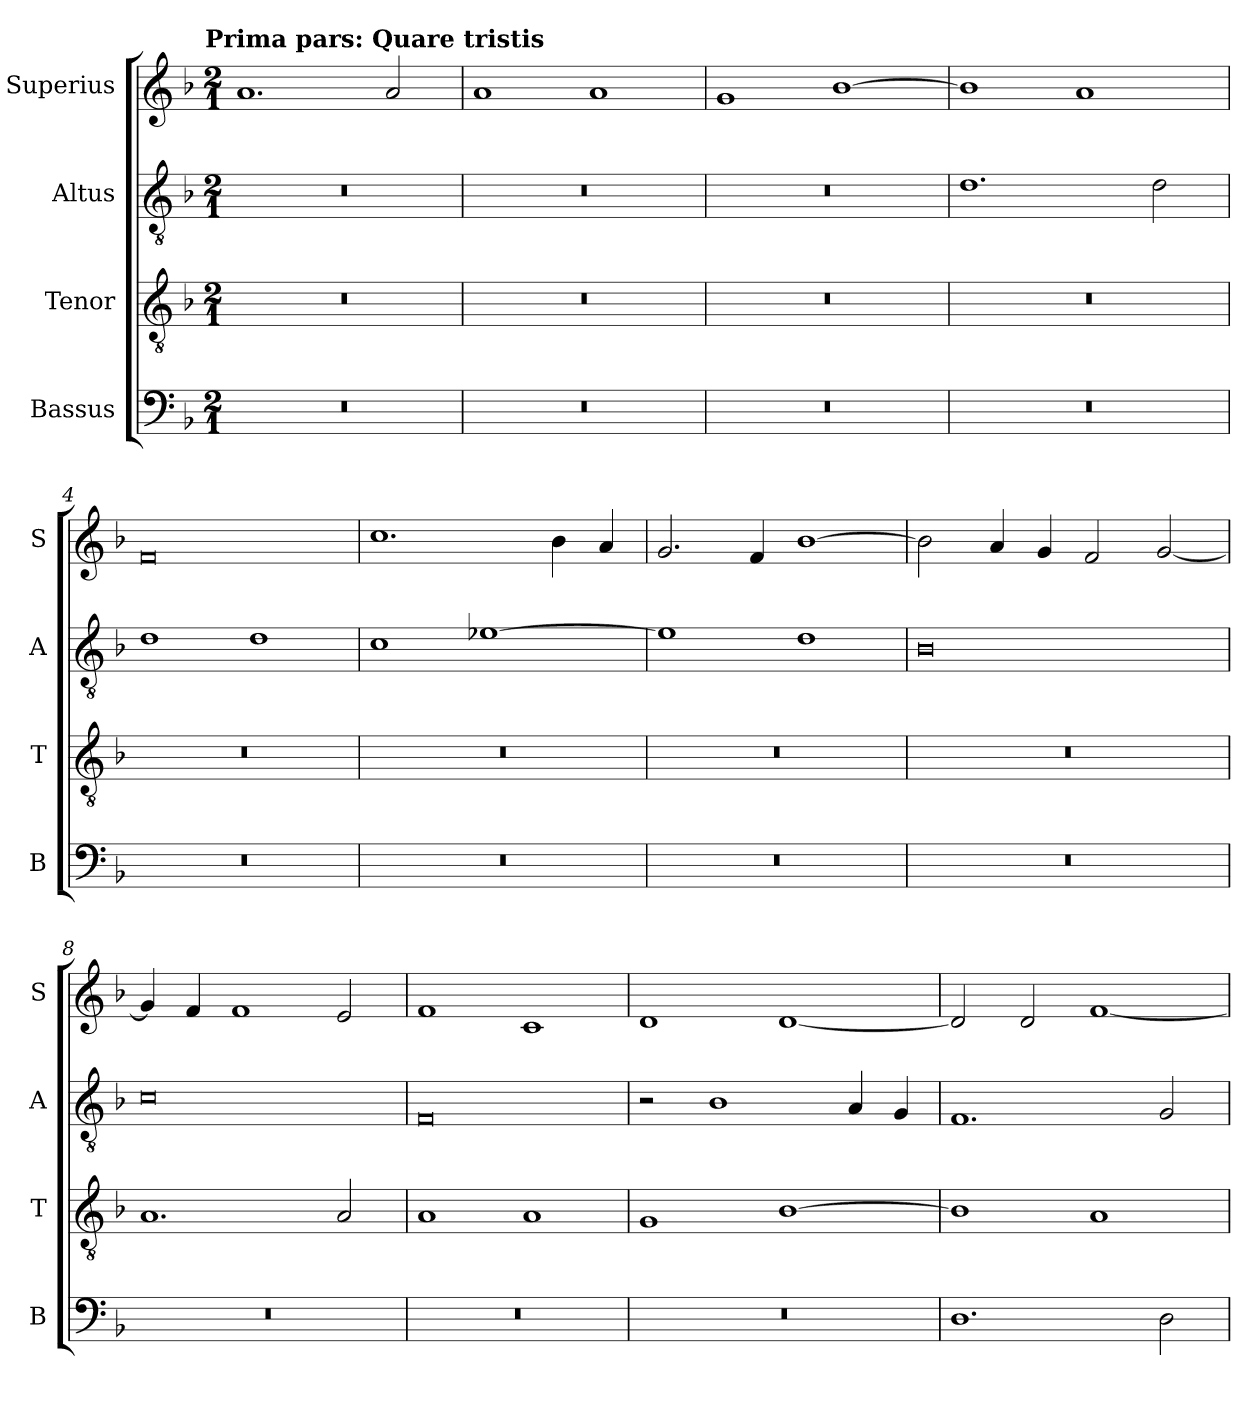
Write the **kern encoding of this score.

**kern	**kern	**kern	**kern
*part4	*part3	*part2	*part1
*staff4	*staff3	*staff2	*staff1
*I"Bassus	*I"Tenor	*I"Altus	*I"Superius
*I'B	*I'T	*I'A	*I'S
*clefF4	*clefGv2	*clefGv2	*clefG2
*k[b-]	*k[b-]	*k[b-]	*k[b-]
*F:	*F:	*F:	*F:
!!LO:TX:omd:t=Prima pars&colon; Quare tristis
*M2/1	*M2/1	*M2/1	*M2/1
=	=	=	=
0r	0r	0r	1.a
.	.	.	2a
=1	=1	=1	=1
0r	0r	0r	1a
.	.	.	1a
=2	=2	=2	=2
0r	0r	0r	1g
.	.	.	[1b-
=3	=3	=3	=3
0r	0r	1.d	1b-]
.	.	.	1a
.	.	2d	.
=4	=4	=4	=4
0r	0r	1d	0f
.	.	1d	.
=5	=5	=5	=5
0r	0r	1c	1.cc
.	.	[1e-X	.
.	.	.	4b-
.	.	.	4a
=6	=6	=6	=6
0r	0r	1e-]	2.g
.	.	.	4f
.	.	1d	[1b-
=7	=7	=7	=7
0r	0r	0B-	2b-]
.	.	.	4a
.	.	.	4g
.	.	.	2f
.	.	.	[2g
=8	=8	=8	=8
0r	1.A	0c	4g]
.	.	.	4f
.	.	.	1f
.	2A	.	2e
=9	=9	=9	=9
0r	1A	0F	1f
.	1A	.	1c
=10	=10	=10	=10
0r	1G	2r	1d
.	.	1B-	.
.	[1B-	.	[1d
.	.	4A	.
.	.	4G	.
=11	=11	=11	=11
1.D	1B-]	1.F	2d]
.	.	.	2d
.	1A	.	[1f
2D	.	2G	.
=	=	=	=
*-	*-	*-	*-
